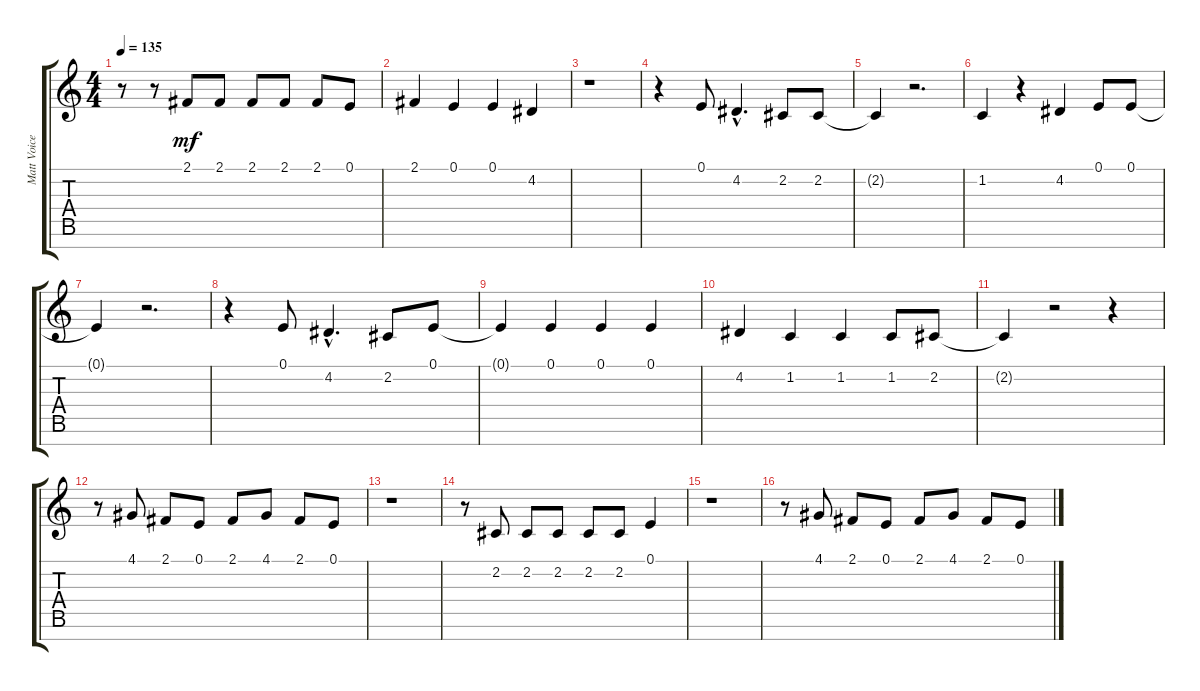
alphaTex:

\track ("Matt Voice" "Matt Voice") {instrument oboe}
\staff {score tabs}
\tuning (E4 B3 G3 D3 A2 E2 B1) {hide}
\ts (4 4)
\tempo 135
\clef g2
\ks c
r.8{dy mf} r.8 2.1.8 2.1.8 2.1.8 2.1.8 2.1.8 0.1.8 |
2.1.4 0.1.4 0.1.4 4.2.4 |
r.1 |
r.4 0.1.8 4.2{hac}.4{d} 2.2.8 2.2.8 |
2.2{t}.4 r.2{d} |
1.2.4 r.4 4.2.4 0.1.8 0.1.8 |
0.1{t}.4 r.2{d} |
r.4 0.1.8 4.2{hac}.4{d} 2.2.8 0.1.8 |
0.1{t}.4 0.1.4 0.1.4 0.1.4 |
4.2.4 1.2.4 1.2.4 1.2.8 2.2.8 |
2.2{t}.4 r.2 r.4 |
r.8 4.1.8 2.1.8 0.1.8 2.1.8 4.1.8 2.1.8 0.1.8 |
r.1 |
r.8 2.2.8 2.2.8 2.2.8 2.2.8 2.2.8 0.1.4 |
r.1 |
r.8 4.1.8 2.1.8 0.1.8 2.1.8 4.1.8 2.1.8 0.1.8
